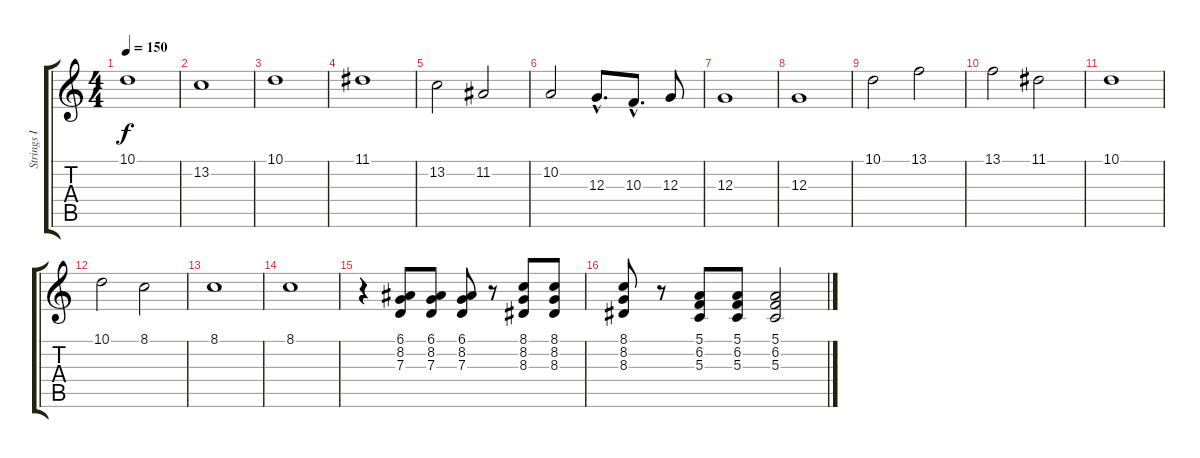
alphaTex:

\track ("Strings I" "Strings I") {instrument stringensemble1}
\staff {score tabs}
\tuning (E4 B3 G3 D3 A2 E2) {hide}
\ts (4 4)
\tempo 150
\clef g2
\ks c
10.1.1{dy f} |
13.2.1 |
10.1.1 |
11.1.1 |
13.2.2 11.2.2 |
10.2.2 12.3{hac}.8{d} 10.3{hac}.8{d} 12.3.8 |
12.3.1 |
12.3.1 |
10.1.2 13.1.2 |
13.1.2 11.1.2 |
10.1.1 |
10.1.2 8.1.2 |
8.1.1 |
8.1.1 |
r.4 (6.1 8.2 7.3).8 (6.1 8.2 7.3).8 (6.1 8.2 7.3).8 r.8 (8.1 8.2 8.3).8 (8.1 8.2 8.3).8 |
(8.1 8.2 8.3).8 r.8 (5.1 6.2 5.3).8 (5.1 6.2 5.3).8 (5.1 6.2 5.3).2
